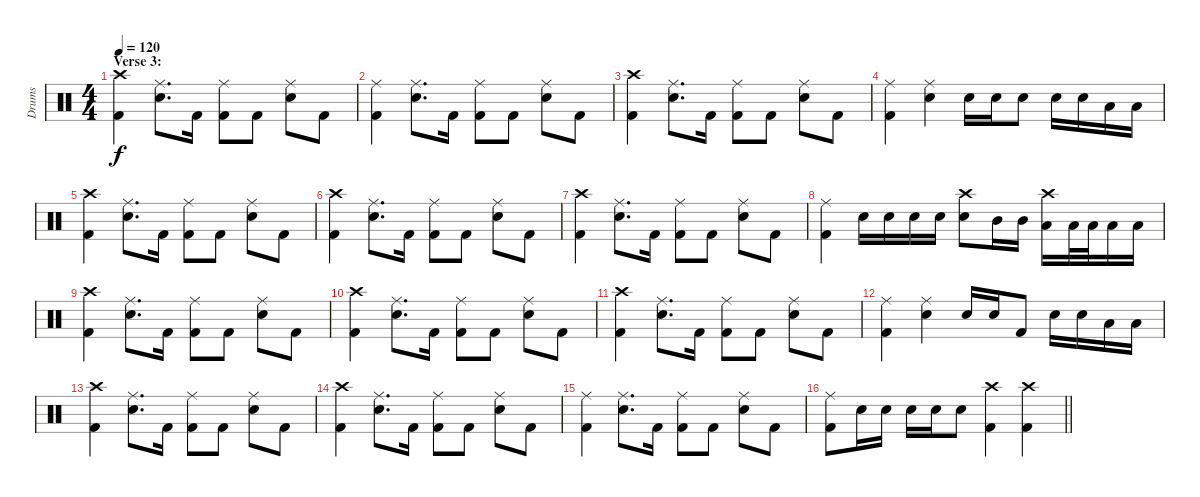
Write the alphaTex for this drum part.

\track ("Drums" "Drums") {instrument percussion}
\staff {score}
\articulation defaults
\ts (4 4)
\section ("" "Verse 3:")
\tempo 120
\clef neutral
\ks c
("Crash high (hit)" "Kick (hit) 2").4{dy f} ("Ride (middle)" "Electric Snare (hit)").8{d} "Kick (hit) 2".16 ("Ride (middle)" "Kick (hit) 2").8 "Kick (hit) 2".8 ("Ride (middle)" "Electric Snare (hit)").8 "Kick (hit) 2".8 |
("Ride (middle)" "Kick (hit) 2").4 ("Ride (middle)" "Electric Snare (hit)").8{d} "Kick (hit) 2".16 ("Ride (middle)" "Kick (hit) 2").8 "Kick (hit) 2".8 ("Ride (middle)" "Electric Snare (hit)").8 "Kick (hit) 2".8 |
("Crash high (hit)" "Kick (hit) 2").4 ("Ride (middle)" "Electric Snare (hit)").8{d} "Kick (hit) 2".16 ("Ride (middle)" "Kick (hit) 2").8 "Kick (hit) 2".8 ("Ride (middle)" "Electric Snare (hit)").8 "Kick (hit) 2".8 |
("Ride (middle)" "Kick (hit) 2").4 ("Ride (middle)" "Electric Snare (hit)").4 "Electric Snare (hit)".16 "Electric Snare (hit)".16 "Electric Snare (hit)".8 "Electric Snare (hit)".16 "Electric Snare (hit)".16 "Low Tom (hit)".16 "Low Tom (hit)".16 |
("Crash high (hit)" "Kick (hit) 2").4 ("Ride (middle)" "Electric Snare (hit)").8{d} "Kick (hit) 2".16 ("Ride (middle)" "Kick (hit) 2").8 "Kick (hit) 2".8 ("Ride (middle)" "Electric Snare (hit)").8 "Kick (hit) 2".8 |
("Crash high (hit)" "Kick (hit) 2").4 ("Ride (middle)" "Electric Snare (hit)").8{d} "Kick (hit) 2".16 ("Ride (middle)" "Kick (hit) 2").8 "Kick (hit) 2".8 ("Ride (middle)" "Electric Snare (hit)").8 "Kick (hit) 2".8 |
("Crash high (hit)" "Kick (hit) 2").4 ("Ride (middle)" "Electric Snare (hit)").8{d} "Kick (hit) 2".16 ("Ride (middle)" "Kick (hit) 2").8 "Kick (hit) 2".8 ("Ride (middle)" "Electric Snare (hit)").8 "Kick (hit) 2".8 |
("Ride (middle)" "Kick (hit) 2").4 "Electric Snare (hit)".16 "Electric Snare (hit)".16 "Electric Snare (hit)".16 "Electric Snare (hit)".16 ("Crash high (hit)" "Electric Snare (hit)").8 "Mid Tom (hit)".16 "Mid Tom (hit)".16 ("Crash high (hit)" "Low Tom (hit)").16 "Low Tom (hit)".32 "Low Tom (hit)".32 "Low Tom (hit)".16 "Low Tom (hit)".16 |
("Crash high (hit)" "Kick (hit) 2").4 ("Ride (middle)" "Electric Snare (hit)").8{d} "Kick (hit) 2".16 ("Ride (middle)" "Kick (hit) 2").8 "Kick (hit) 2".8 ("Ride (middle)" "Electric Snare (hit)").8 "Kick (hit) 2".8 |
("Crash high (hit)" "Kick (hit) 2").4 ("Ride (middle)" "Electric Snare (hit)").8{d} "Kick (hit) 2".16 ("Ride (middle)" "Kick (hit) 2").8 "Kick (hit) 2".8 ("Ride (middle)" "Electric Snare (hit)").8 "Kick (hit) 2".8 |
("Crash high (hit)" "Kick (hit) 2").4 ("Ride (middle)" "Electric Snare (hit)").8{d} "Kick (hit) 2".16 ("Ride (middle)" "Kick (hit) 2").8 "Kick (hit) 2".8 ("Ride (middle)" "Electric Snare (hit)").8 "Kick (hit) 2".8 |
("Ride (middle)" "Kick (hit) 2").4 ("Ride (middle)" "Electric Snare (hit)").4 "Electric Snare (hit)".16 "Electric Snare (hit)".16 "Kick (hit) 2".8 "Electric Snare (hit)".16 "Electric Snare (hit)".16 "Low Tom (hit)".16 "Low Tom (hit)".16 |
("Crash high (hit)" "Kick (hit) 2").4 ("Ride (middle)" "Electric Snare (hit)").8{d} "Kick (hit) 2".16 ("Ride (middle)" "Kick (hit) 2").8 "Kick (hit) 2".8 ("Ride (middle)" "Electric Snare (hit)").8 "Kick (hit) 2".8 |
("Crash high (hit)" "Kick (hit) 2").4 ("Ride (middle)" "Electric Snare (hit)").8{d} "Kick (hit) 2".16 ("Ride (middle)" "Kick (hit) 2").8 "Kick (hit) 2".8 ("Ride (middle)" "Electric Snare (hit)").8 "Kick (hit) 2".8 |
("Ride (middle)" "Kick (hit) 2").4 ("Ride (middle)" "Electric Snare (hit)").8{d} "Kick (hit) 2".16 ("Ride (middle)" "Kick (hit) 2").8 "Kick (hit) 2".8 ("Ride (middle)" "Electric Snare (hit)").8 "Kick (hit) 2".8 |
\barLineRight lightlight
("Ride (middle)" "Kick (hit) 2").8 "Electric Snare (hit)".16 "Electric Snare (hit)".16 "Electric Snare (hit)".16 "Electric Snare (hit)".16 "Electric Snare (hit)".8 ("Crash high (hit)" "Kick (hit) 2").4 ("Crash high (hit)" "Kick (hit) 2").4
